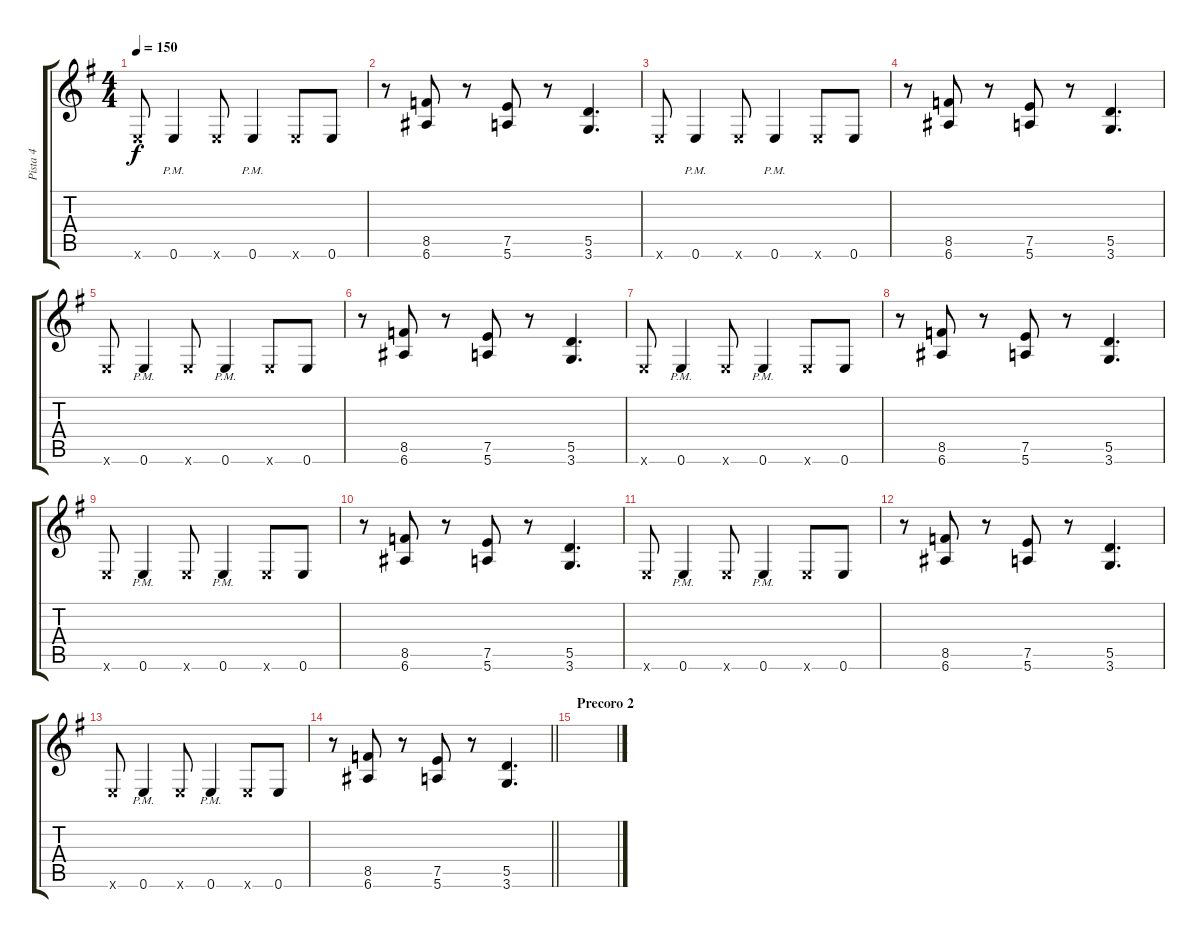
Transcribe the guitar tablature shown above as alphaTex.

\track ("Pista 4" "Pista 4") {instrument overdrivenguitar}
\staff {score tabs}
\tuning (E4 B3 G3 D3 A2 E2) {hide}
\ts (4 4)
\tempo 150
\clef g2
\ks g
0.6{x}.8{dy f} 0.6{pm}.4 0.6{x}.8 0.6{pm}.4 0.6{x}.8 0.6.8 |
r.8 (8.5 6.6).8 r.8 (7.5 5.6).8 r.8 (5.5 3.6).4{d} |
0.6{x}.8 0.6{pm}.4 0.6{x}.8 0.6{pm}.4 0.6{x}.8 0.6.8 |
r.8 (8.5 6.6).8 r.8 (7.5 5.6).8 r.8 (5.5 3.6).4{d} |
0.6{x}.8 0.6{pm}.4 0.6{x}.8 0.6{pm}.4 0.6{x}.8 0.6.8 |
r.8 (8.5 6.6).8 r.8 (7.5 5.6).8 r.8 (5.5 3.6).4{d} |
0.6{x}.8 0.6{pm}.4 0.6{x}.8 0.6{pm}.4 0.6{x}.8 0.6.8 |
r.8 (8.5 6.6).8 r.8 (7.5 5.6).8 r.8 (5.5 3.6).4{d} |
0.6{x}.8 0.6{pm}.4 0.6{x}.8 0.6{pm}.4 0.6{x}.8 0.6.8 |
r.8 (8.5 6.6).8 r.8 (7.5 5.6).8 r.8 (5.5 3.6).4{d} |
0.6{x}.8 0.6{pm}.4 0.6{x}.8 0.6{pm}.4 0.6{x}.8 0.6.8 |
r.8 (8.5 6.6).8 r.8 (7.5 5.6).8 r.8 (5.5 3.6).4{d} |
0.6{x}.8 0.6{pm}.4 0.6{x}.8 0.6{pm}.4 0.6{x}.8 0.6.8 |
\barLineRight lightlight
r.8 (8.5 6.6).8 r.8 (7.5 5.6).8 r.8 (5.5 3.6).4{d} |
\section ("" "Precoro 2")
